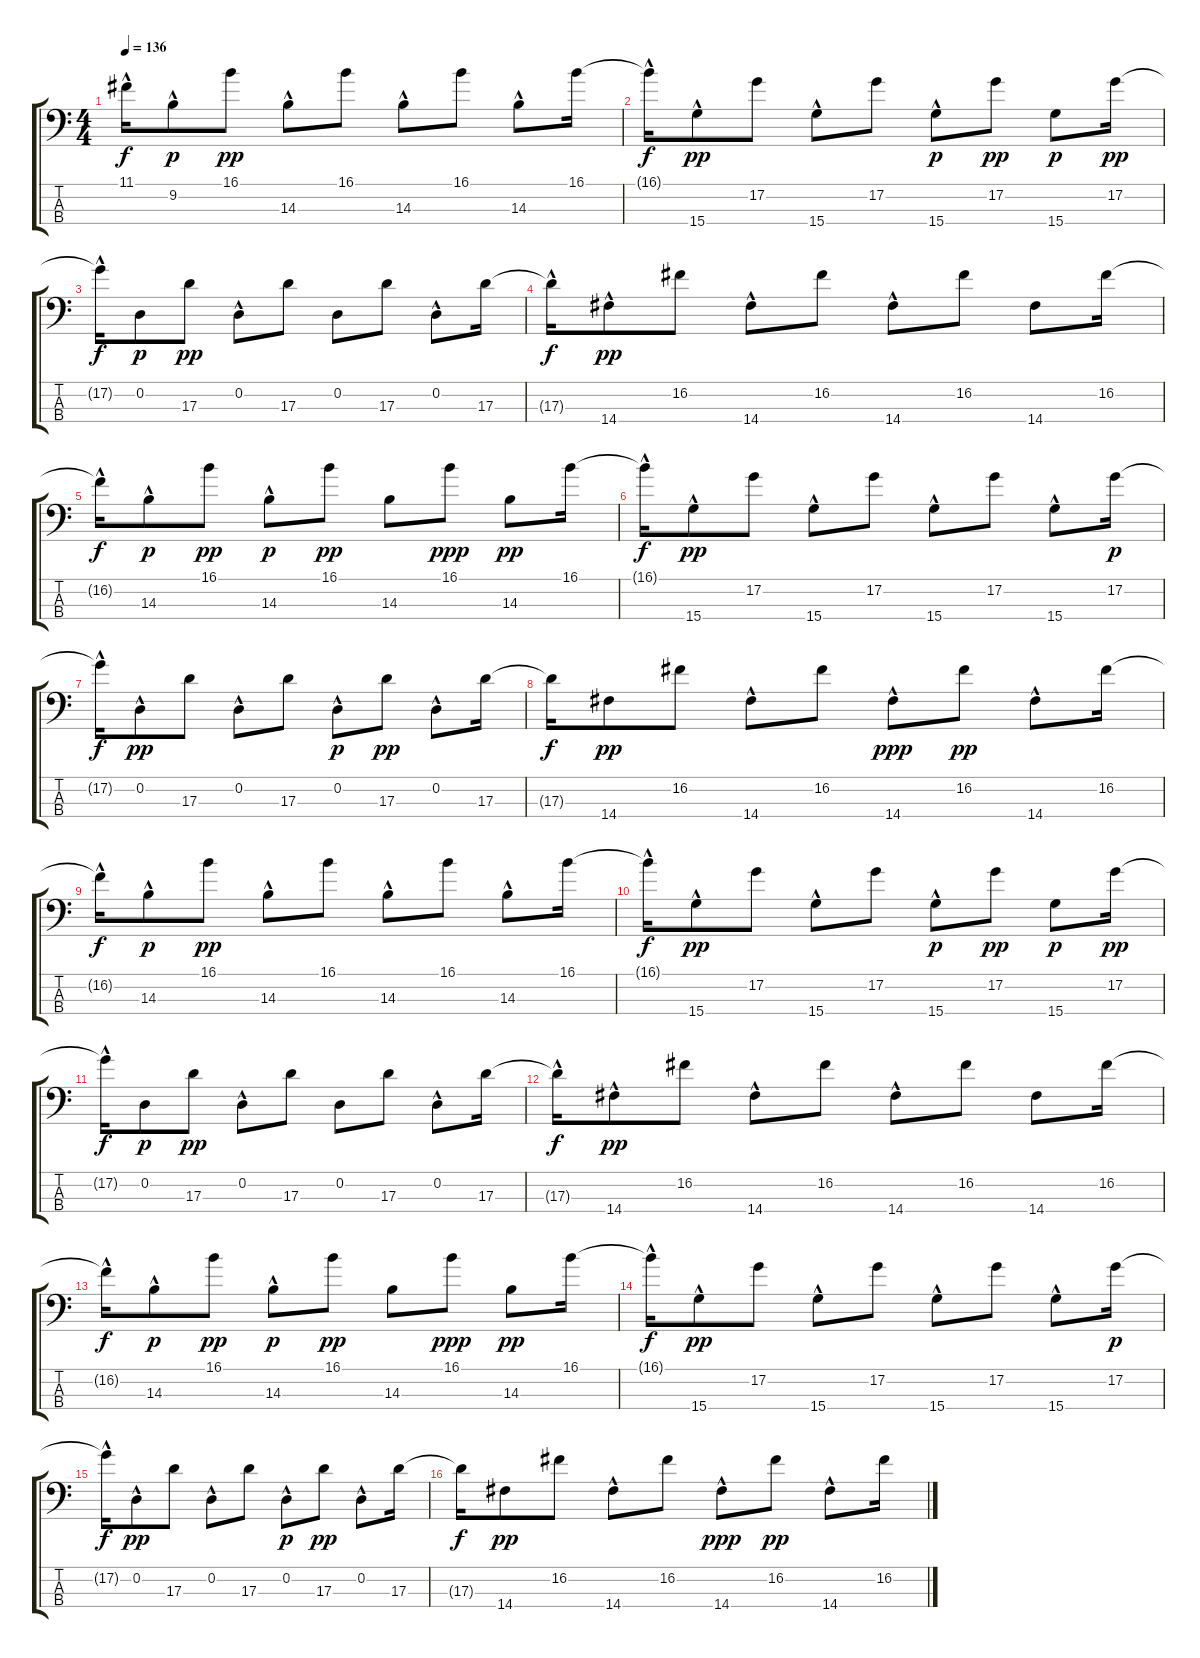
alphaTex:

\track "" {instrument synthbass1}
\staff {score tabs}
\tuning (G2 D2 A1 E1) {hide}
\ts (4 4)
\tempo 136
\clef f4
\ks c
11.1{hac t}.16{dy f} 9.2{hac}.8{dy p} 16.1.8{dy pp} 14.3{hac}.8 16.1.8 14.3{hac}.8 16.1.8 14.3{hac}.8 16.1.16 |
16.1{hac t}.16{dy f} 15.4{hac}.8{dy pp} 17.2.8 15.4{hac}.8 17.2.8 15.4{hac}.8{dy p} 17.2.8{dy pp} 15.4.8{dy p} 17.2.16{dy pp} |
17.2{hac t}.16{dy f} 0.2.8{dy p} 17.3.8{dy pp} 0.2{hac}.8 17.3.8 0.2.8 17.3.8 0.2{hac}.8 17.3.16 |
17.3{hac t}.16{dy f} 14.4{hac}.8{dy pp} 16.2.8 14.4{hac}.8 16.2.8 14.4{hac}.8 16.2.8 14.4.8 16.2.16 |
16.2{hac t}.16{dy f} 14.3{hac}.8{dy p} 16.1.8{dy pp} 14.3{hac}.8{dy p} 16.1.8{dy pp} 14.3.8 16.1.8{dy ppp} 14.3.8{dy pp} 16.1.16 |
16.1{hac t}.16{dy f} 15.4{hac}.8{dy pp} 17.2.8 15.4{hac}.8 17.2.8 15.4{hac}.8 17.2.8 15.4{hac}.8 17.2.16{dy p} |
17.2{hac t}.16{dy f} 0.2{hac}.8{dy pp} 17.3.8 0.2{hac}.8 17.3.8 0.2{hac}.8{dy p} 17.3.8{dy pp} 0.2{hac}.8 17.3.16 |
17.3{t}.16{dy f} 14.4.8{dy pp} 16.2.8 14.4{hac}.8 16.2.8 14.4{hac}.8{dy ppp} 16.2.8{dy pp} 14.4{hac}.8 16.2.16 |
16.2{hac t}.16{dy f} 14.3{hac}.8{dy p} 16.1.8{dy pp} 14.3{hac}.8 16.1.8 14.3{hac}.8 16.1.8 14.3{hac}.8 16.1.16 |
16.1{hac t}.16{dy f} 15.4{hac}.8{dy pp} 17.2.8 15.4{hac}.8 17.2.8 15.4{hac}.8{dy p} 17.2.8{dy pp} 15.4.8{dy p} 17.2.16{dy pp} |
17.2{hac t}.16{dy f} 0.2.8{dy p} 17.3.8{dy pp} 0.2{hac}.8 17.3.8 0.2.8 17.3.8 0.2{hac}.8 17.3.16 |
17.3{hac t}.16{dy f} 14.4{hac}.8{dy pp} 16.2.8 14.4{hac}.8 16.2.8 14.4{hac}.8 16.2.8 14.4.8 16.2.16 |
16.2{hac t}.16{dy f} 14.3{hac}.8{dy p} 16.1.8{dy pp} 14.3{hac}.8{dy p} 16.1.8{dy pp} 14.3.8 16.1.8{dy ppp} 14.3.8{dy pp} 16.1.16 |
16.1{hac t}.16{dy f} 15.4{hac}.8{dy pp} 17.2.8 15.4{hac}.8 17.2.8 15.4{hac}.8 17.2.8 15.4{hac}.8 17.2.16{dy p} |
17.2{hac t}.16{dy f} 0.2{hac}.8{dy pp} 17.3.8 0.2{hac}.8 17.3.8 0.2{hac}.8{dy p} 17.3.8{dy pp} 0.2{hac}.8 17.3.16 |
17.3{t}.16{dy f} 14.4.8{dy pp} 16.2.8 14.4{hac}.8 16.2.8 14.4{hac}.8{dy ppp} 16.2.8{dy pp} 14.4{hac}.8 16.2.16
